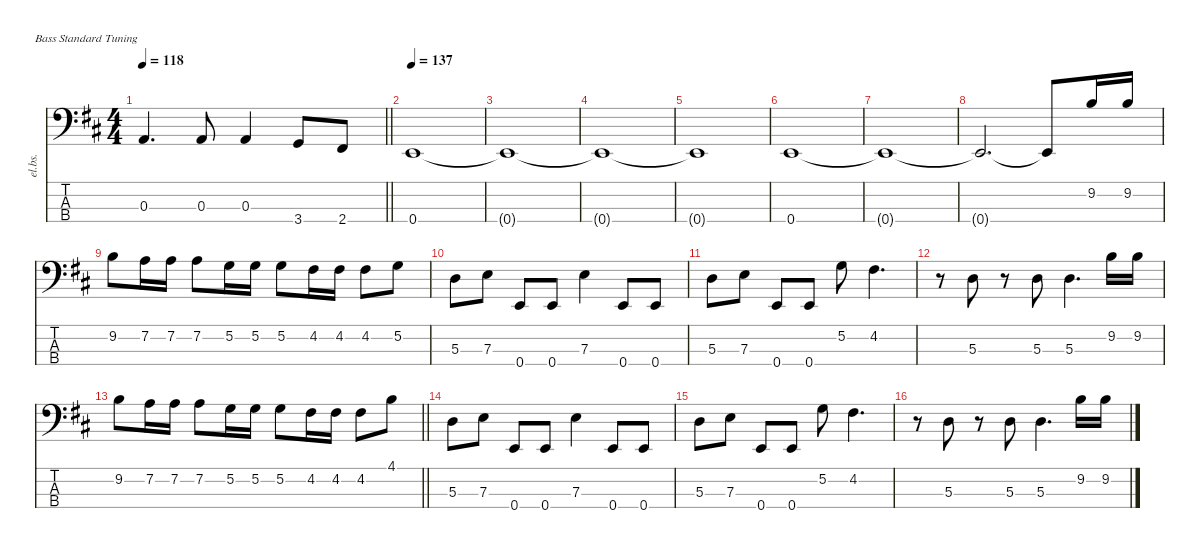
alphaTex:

\defaultSystemsLayout 4
\hideDynamics
\bracketExtendMode nobrackets
\otherSystemsTrackNameOrientation horizontal
\track ("Cliff - Bass" "el.bs.") {instrument electricbassfinger}
\staff {score tabs}
\tuning (G2 D2 A1 E1)
\ts (4 4)
\tempo 118
\clef f4
\barLineRight lightlight
\ks bminor
0.3{acc forcenatural}.4{d dy fff beam Up} 0.3{acc forcenatural}.8{beam Up} 0.3{acc forcenatural}.4{beam Up} 3.4{acc forcenatural}.8{beam Up} 2.4{acc #}.8{beam Up} |
\tempo 137
0.4{acc forcenatural}.1{beam Up} |
0.4{t acc forcenatural}.1{dy f beam Up} |
0.4{t acc forcenatural}.1{beam Up} |
0.4{t acc forcenatural}.1{beam Up} |
0.4{acc forcenatural}.1{beam Up} |
0.4{t acc forcenatural}.1{beam Up} |
0.4{t acc forcenatural}.2{d beam Up} 0.4{t acc forcenatural}.8{dy ff beam Up} 9.2{acc forcenatural}.16{dy f beam Up} 9.2{acc forcenatural}.16{beam Up} |
9.2{acc forcenatural}.8{beam Down} 7.2{acc forcenatural}.16{beam Down} 7.2{acc forcenatural}.16{beam Down} 7.2{acc forcenatural}.8{beam Down} 5.2{acc forcenatural}.16{beam Down} 5.2{acc forcenatural}.16{beam Down} 5.2{acc forcenatural}.8{beam Down} 4.2{acc #}.16{beam Down} 4.2{acc #}.16{beam Down} 4.2{acc #}.8{beam Down} 5.2{acc forcenatural}.8{beam Down} |
5.3{acc forcenatural}.8{beam Down} 7.3{acc forcenatural}.8{beam Down} 0.4{acc forcenatural}.8{beam Up} 0.4{acc forcenatural}.8{beam Up} 7.3{acc forcenatural}.4{beam Down} 0.4{acc forcenatural}.8{beam Up} 0.4{acc forcenatural}.8{beam Up} |
5.3{acc forcenatural}.8{beam Down} 7.3{acc forcenatural}.8{beam Down} 0.4{acc forcenatural}.8{beam Up} 0.4{acc forcenatural}.8{beam Up} 5.2{acc forcenatural}.8{beam Down} 4.2{acc #}.4{d beam Down} |
r.8{beam Down} 5.3{acc forcenatural}.8{beam Down} r.8{beam Down} 5.3{acc forcenatural}.8{beam Down} 5.3{acc forcenatural}.4{d beam Down} 9.2{acc forcenatural}.16{beam Down} 9.2{acc forcenatural}.16{beam Down} |
\barLineRight lightlight
9.2{acc forcenatural}.8{beam Down} 7.2{acc forcenatural}.16{beam Down} 7.2{acc forcenatural}.16{beam Down} 7.2{acc forcenatural}.8{beam Down} 5.2{acc forcenatural}.16{beam Down} 5.2{acc forcenatural}.16{beam Down} 5.2{acc forcenatural}.8{beam Down} 4.2{acc #}.16{beam Down} 4.2{acc #}.16{beam Down} 4.2{acc #}.8{beam Down} 4.1{acc forcenatural}.8{beam Down} |
5.3{acc forcenatural}.8{beam Down} 7.3{acc forcenatural}.8{beam Down} 0.4{acc forcenatural}.8{beam Up} 0.4{acc forcenatural}.8{beam Up} 7.3{acc forcenatural}.4{beam Down} 0.4{acc forcenatural}.8{beam Up} 0.4{acc forcenatural}.8{beam Up} |
5.3{acc forcenatural}.8{beam Down} 7.3{acc forcenatural}.8{beam Down} 0.4{acc forcenatural}.8{beam Up} 0.4{acc forcenatural}.8{beam Up} 5.2{acc forcenatural}.8{beam Down} 4.2{acc #}.4{d beam Down} |
r.8{beam Down} 5.3{acc forcenatural}.8{beam Down} r.8{beam Down} 5.3{acc forcenatural}.8{beam Down} 5.3{acc forcenatural}.4{d beam Down} 9.2{acc forcenatural}.16{beam Down} 9.2{acc forcenatural}.16{beam Down}
